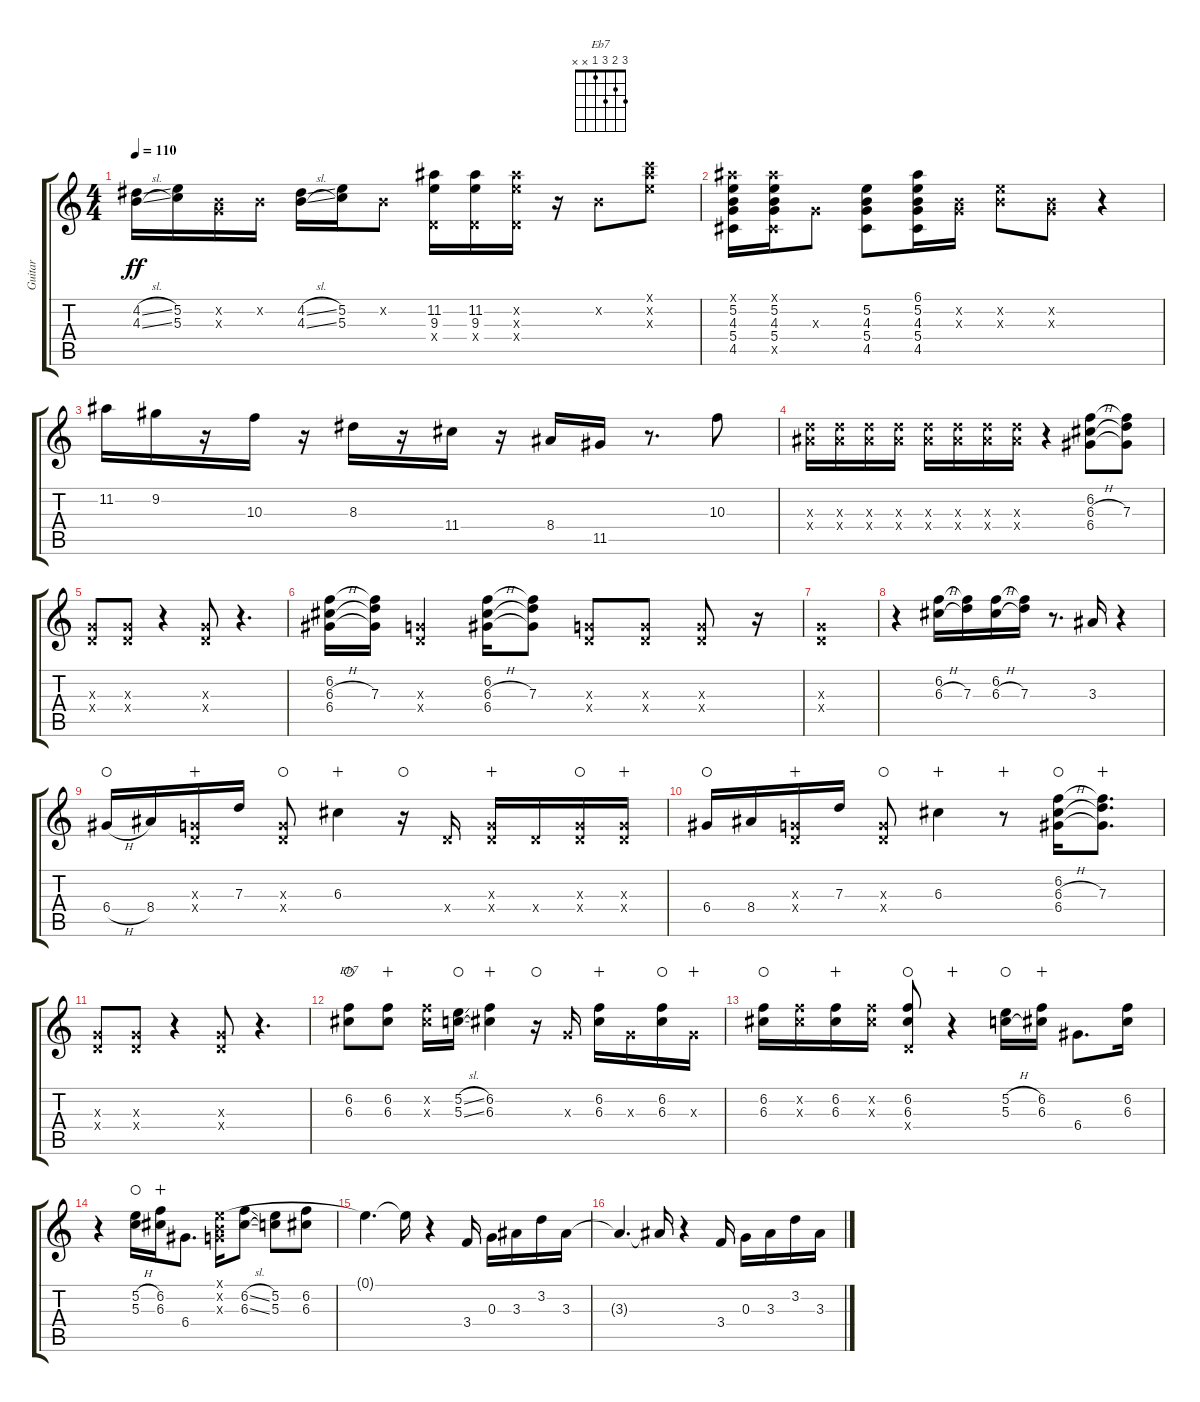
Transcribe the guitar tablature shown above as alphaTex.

\track ("Guitar" "Guitar") {instrument electricguitarjazz}
\staff {score tabs}
\tuning (E4 B3 G3 D3 A2 E2) {hide}
\chord ("Eb7" 3 2 3 1 x x)
\ts (4 4)
\tempo 110
\clef g2
\ks c
(4.2{sl} 4.3{sl}).16{dy ff} (5.2 5.3).16 (0.2{x} 0.3{x}).16 0.2{x}.16 (4.2{sl} 4.3{sl}).16 (5.2 5.3).16 0.2{x}.8 (11.2 9.3 0.4{x}).16 (11.2 9.3 0.4{x}).16 (11.2{x} 9.3{x} 0.4{x}).16 r.16 0.2{x}.8 (8.1{x} 11.2{x} 9.3{x}).8 |
(6.1{x} 5.2 4.3 5.4 4.5).16 (6.1{x} 5.2 4.3 5.4 4.5{x}).16 0.3{x}.8 (5.2 4.3 5.4 4.5).8 (6.1 5.2 4.3 5.4 4.5).16 (0.2{x} 0.3{x}).16 (5.2{x} 4.3{x}).8 (0.2{x} 0.3{x}).8 r.4 |
11.2.16 9.2.16 r.16 10.3.16 r.16 8.3.16 r.16 11.4.16 r.16 8.4.16 11.5.16 r.8{d} 10.3.8 |
(7.3{x} 8.4{x}).16 (7.3{x} 8.4{x}).16 (7.3{x} 8.4{x}).16 (7.3{x} 8.4{x}).16 (7.3{x} 8.4{x}).16 (7.3{x} 8.4{x}).16 (7.3{x} 8.4{x}).16 (7.3{x} 8.4{x}).16 r.4 (6.2 6.3{h} 6.4).8 (6.2{t} 7.3 6.4{t}).8 |
(0.3{x} 0.4{x}).8 (0.3{x} 0.4{x}).8 r.4 (0.3{x} 0.4{x}).8 r.4{d} |
(6.2 6.3{h} 6.4).16 (6.2{t} 7.3 6.4{t}).16 (0.3{x} 0.4{x}).4 (6.2 6.3{h} 6.4).16 (6.2{t} 7.3 6.4{t}).8 (0.3{x} 0.4{x}).8 (0.3{x} 0.4{x}).8 (0.3{x} 0.4{x}).8 r.16 |
(0.3{x} 0.4{x}).1 |
r.4 (6.2 6.3{h}).16 (6.2{t} 7.3).16 (6.2 6.3{h}).16 (6.2{t} 7.3).16 r.8{d} 3.3.16 r.4 |
6.4{h}.16{waho} 8.4.16 (0.3{x} 0.4{x}).16{wahc} 7.3.16 (0.3{x} 0.4{x}).8{waho} 6.3.4{wahc} r.16{waho} 0.4{x}.16 (0.3{x} 0.4{x}).16{wahc} 0.4{x}.16 (0.3{x} 0.4{x}).16{waho} (0.3{x} 0.4{x}).16{wahc} |
6.4.16{waho} 8.4.16 (0.3{x} 0.4{x}).16{wahc} 7.3.16 (0.3{x} 0.4{x}).8{waho} 6.3.4{wahc} r.8{wahc} (6.2 6.3{h} 6.4).16{waho} (6.2{t} 7.3 6.4{t}).8{d wahc} |
(0.3{x} 0.4{x}).8 (0.3{x} 0.4{x}).8 r.4 (0.3{x} 0.4{x}).8 r.4{d} |
(6.2 6.3).8{ch "Eb7" waho} (6.2 6.3).8{wahc} (6.2{x} 6.3{x}).16 (5.2{sl} 5.3{sl}).16{waho} (6.2 6.3).4{wahc} r.16{waho} 0.3{x}.16 (6.2 6.3).16{wahc} 0.3{x}.16 (6.2 6.3).16{waho} 0.3{x}.16{wahc} |
(6.2 6.3).16{waho} (6.2{x} 6.3{x}).16 (6.2 6.3).16{wahc} (6.2{x} 6.3{x}).16 (6.2 6.3 0.4{x}).8{waho} r.4{wahc} (5.2{h} 5.3{h}).16{waho} (6.2 6.3).16{wahc} 6.4.8{d} (6.2 6.3).16 |
r.4 (5.2{h} 5.3{h}).16{waho} (6.2 6.3).16{wahc} 6.4.8{d} (0.1{x} 0.2{x} 0.3{x}).16 (6.2{sl} 6.3{sl}).8 (5.2 5.3).8 (6.2 6.3).8 |
0.1{t}.4{d} 0.1{t}.16 r.4 3.4.16 0.3.16 3.3.16 3.2.16 3.3.16 |
3.3{t}.4{d} 3.3{t}.16 r.4 3.4.16 0.3.16 3.3.16 3.2.16 3.3.16
